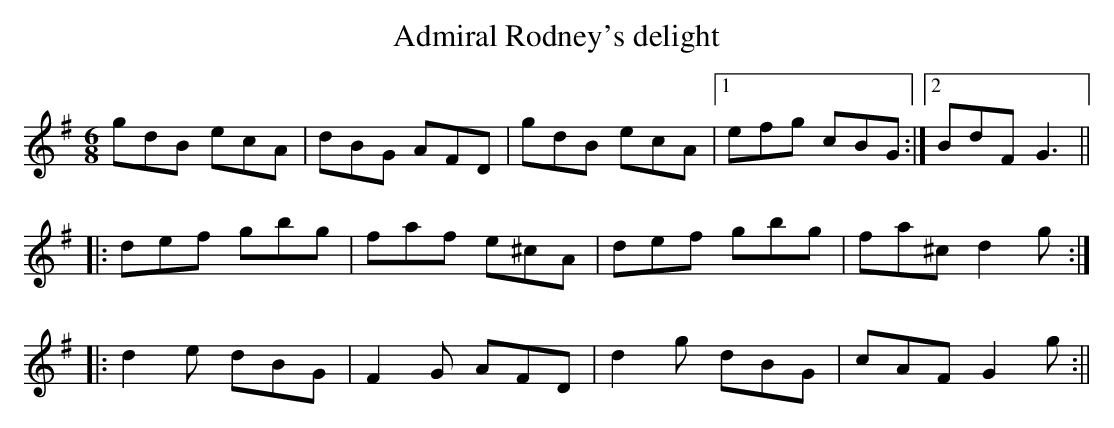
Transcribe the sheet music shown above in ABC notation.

X:1
T:Admiral Rodney's delight
M:6/8
L:1/8
K:G
gdB ecA | dBG AFD | gdB ecA |1 efg cBG :|2 BdF G3 ||
|: def gbg | faf e^cA | def gbg | fa^c d2g :|
|: d2e dBG | F2G AFD | d2g dBG | cAF G2g :||
